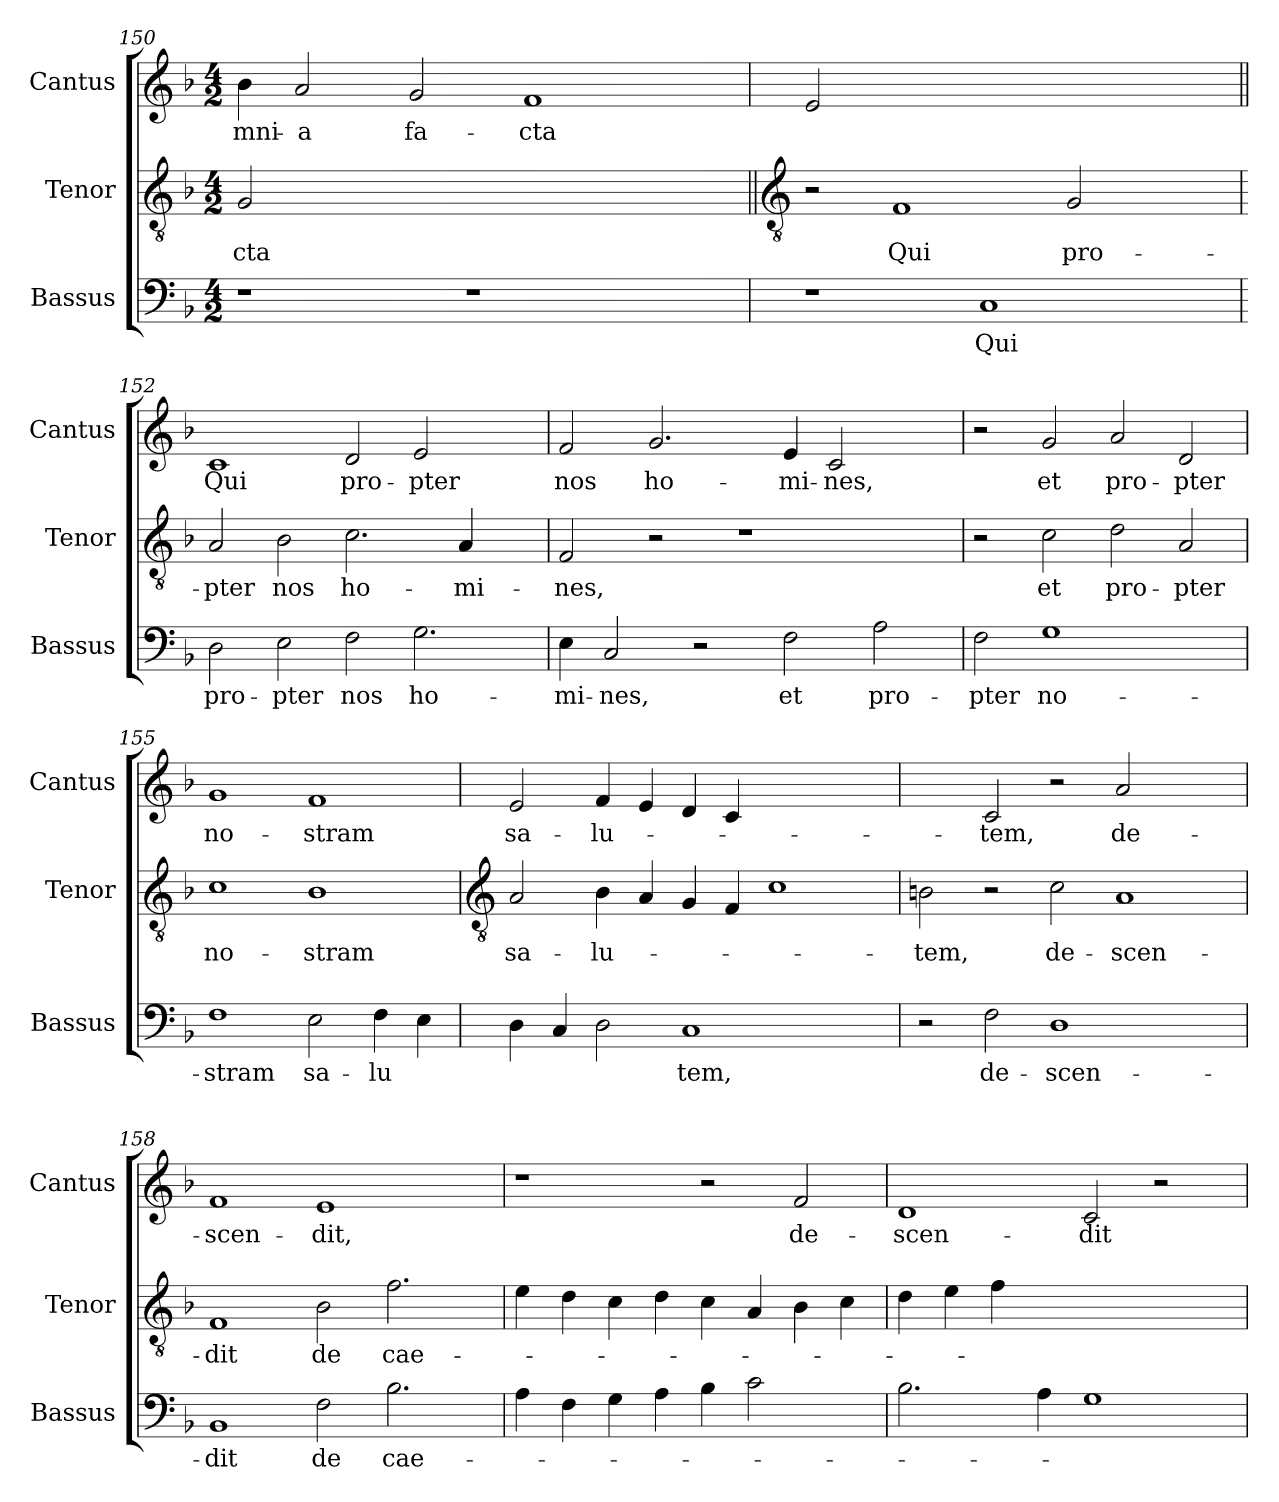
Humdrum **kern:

**kern	**text	**text	**kern	**text	**text	**kern	**text	**text
*part3	*part3	*part3	*part2	*part2	*part2	*part1	*part1	*part1
*staff3	*staff3	*staff3	*staff2	*staff2	*staff2	*staff1	*staff1	*staff1
*I"Bassus	*	*	*I"Tenor	*	*	*I"Cantus	*	*
*I'Bassus	*	*	*I'Tenor	*	*	*I'Cantus	*	*
!!LO:LB:g=z
*clefF4	*	*	*clefGv2	*	*	*clefG2	*	*
*k[b-]	*	*	*k[b-]	*	*	*k[b-]	*	*
*F:	*	*	*F:	*	*	*F:	*	*
*M4/2	*	*	*M4/2	*	*	*M4/2	*	*
=150	=150	=150	=150	=150	=150	=150	=150	=150
!	!	!	!	!LO:LY:b	!	!	!LO:LY:b	!
1r	.	.	2G	cta	.	4b-	-mni-	.
!	!	!	!	!	!	!	!LO:LY:b	!
.	.	.	.	.	.	2a	-a	.
!	!	!	!	!LO:LY:b	!	!	!	!
.	.	.	0Ayy	sunt.	.	.	.	.
!	!	!	!	!	!	!	!LO:LY:b	!
.	.	.	.	.	.	2g	fa-	.
1r	.	.	.	.	.	.	.	.
!	!	!	!	!	!	!	!LO:LY:b	!
.	.	.	.	.	.	1f	-cta	.
2ryy	.	.	.	.	.	.	.	.
.	.	.	.	.	.	4ryy	.	.
!!LO:LB:g=z
=151	=151	=151	=151||	=151	=151	=151	=151	=151
*	*	*	*clefGv2	*	*	*	*	*
1r	.	.	2r	.	.	2e	.	.
!	!	!	!	!LO:LY:b	!	!	!LO:LY:b	!
.	.	.	1F	Qui	.	0fyy	sunt.	.
!	!LO:LY:b	!LO:LY:b	!	!	!	!	!	!
1C	Qui	.	.	.	.	.	.	.
!	!	!	!	!LO:LY:b	!	!	!	!
.	.	.	2G	pro-	.	.	.	.
2ryy	.	.	2ryy	.	.	.	.	.
!!LO:LB:g=z
=152	=152||	=152||	=152	=152||	=152||	=152||	=152||	=152||
!	!LO:LY:b	!	!	!LO:LY:b	!	!	!LO:LY:b	!
2D	pro-	.	2A	-pter	.	1c	Qui	.
!	!LO:LY:b	!	!	!LO:LY:b	!	!	!	!
2E	-pter	.	2B-	nos	.	.	.	.
!	!LO:LY:b	!	!	!LO:LY:b	!	!	!LO:LY:b	!
2F	nos	.	2.c	ho-	.	2d	pro-	.
!	!LO:LY:b	!	!	!	!	!	!LO:LY:b	!
2.G	ho-	.	.	.	.	2e	-pter	.
!	!	!	!	!LO:LY:b	!	!	!	!
.	.	.	4A	-mi-	.	.	.	.
.	.	.	4ryy	.	.	4ryy	.	.
=153	=153	=153	=153	=153	=153	=153	=153	=153
!	!LO:LY:b	!	!	!LO:LY:b	!	!	!LO:LY:b	!
4E	-mi-	.	2F	-nes,	.	2f	nos	.
!	!LO:LY:b	!	!	!	!	!	!	!
2C	-nes,	.	.	.	.	.	.	.
!	!	!	!	!	!	!	!LO:LY:b	!
.	.	.	2r	.	.	2.g	ho-	.
2r	.	.	.	.	.	.	.	.
.	.	.	1r	.	.	.	.	.
!	!LO:LY:b	!	!	!	!	!	!LO:LY:b	!
2F	et	.	.	.	.	4e	-mi-	.
!	!	!	!	!	!	!	!LO:LY:b	!
.	.	.	.	.	.	2c	-nes,	.
!	!LO:LY:b	!	!	!	!	!	!	!
2A	pro-	.	.	.	.	.	.	.
.	.	.	4ryy	.	.	4ryy	.	.
=154	=154	=154	=154	=154	=154	=154	=154	=154
!	!LO:LY:b	!	!	!	!	!	!	!
2F	-pter	.	2r	.	.	2r	.	.
!	!LO:LY:b	!	!	!LO:LY:b	!	!	!LO:LY:b	!
1G	no-	.	2c	et	.	2g	et	.
!	!	!	!	!LO:LY:b	!	!	!LO:LY:b	!
.	.	.	2d	pro-	.	2a	pro-	.
!	!	!	!	!LO:LY:b	!	!	!LO:LY:b	!
2ryy	.	.	2A	-pter	.	2d	-pter	.
!!LO:LB:g=z
=155	=155	=155	=155	=155	=155	=155	=155	=155
!	!LO:LY:b	!	!	!LO:LY:b	!	!	!LO:LY:b	!
1F	-stram	.	1c	no-	.	1g	no-	.
!	!LO:LY:b	!	!	!LO:LY:b	!	!	!LO:LY:b	!
2E	sa-	.	1B-	-stram	.	1f	-stram	.
!	!LO:LY:b	!	!	!	!	!	!	!
4F	-lu	.	.	.	.	.	.	.
4E	.	.	.	.	.	.	.	.
!!LO:LB:g=z
=156	=156	=156	=156	=156	=156	=156	=156	=156
*	*	*	*clefGv2	*	*	*	*	*
!	!	!	!	!LO:LY:b	!	!	!LO:LY:b	!
4D	.	.	2A	sa-	.	2e	sa-	.
4C	.	.	.	.	.	.	.	.
!	!	!	!	!LO:LY:b	!	!	!LO:LY:b	!
2D	.	.	4B-	-lu-	.	4f	-lu-	.
.	.	.	4A	.	.	4e	.	.
!	!LO:LY:b	!	!	!	!	!	!	!
1C	tem,	.	4G	.	.	4d	.	.
.	.	.	4F	.	.	4c	.	.
.	.	.	1c	.	.	[2dyy	.	.
2ryy	.	.	.	.	.	2ryy	.	.
!!LO:LB:g=z
=157	=157	=157	=157	=157	=157	=157	=157	=157
!	!	!	!	!LO:LY:b	!	!	!	!
2r	.	.	2Bn	-tem,	.	2dyy]	.	.
!	!LO:LY:b	!LO:LY:b	!	!	!	!	!LO:LY:b	!
2F	de-	-	2r	.	.	2c	-tem,	.
!	!LO:LY:b	!	!	!LO:LY:b	!LO:LY:b	!	!	!
1D	scen-	.	2c	de-	-	2r	.	.
!	!	!	!	!LO:LY:b	!	!	!LO:LY:b	!
.	.	.	1A	scen-	.	2a	de-	.
2ryy	.	.	.	.	.	2ryy	.	.
=158	=158	=158	=158	=158	=158	=158	=158	=158
!	!LO:LY:b	!	!	!LO:LY:b	!	!	!LO:LY:b	!
1BB-	-dit	.	1F	-dit	.	1f	-scen-	.
!	!LO:LY:b	!	!	!LO:LY:b	!	!	!LO:LY:b	!
2F	de	.	2B-	de	.	1e	-dit,	.
!	!LO:LY:b	!	!	!LO:LY:b	!	!	!	!
2.B-	cae-	.	2.f	cae-	.	.	.	.
.	.	.	.	.	.	4ryy	.	.
=159	=159	=159	=159	=159	=159	=159	=159	=159
4A	.	.	4e	.	.	1r	.	.
4F	.	.	4d	.	.	.	.	.
4G	.	.	4c	.	.	.	.	.
4A	.	.	4d	.	.	.	.	.
4B-	.	.	4c	.	.	2r	.	.
2c	.	.	4A	.	.	.	.	.
!	!	!	!	!	!	!	!LO:LY:b	!LO:LY:b
.	.	.	4B-	.	.	2f	de-	-
4ryy	.	.	4c	.	.	.	.	.
!!LO:LB:g=z
=160	=160	=160	=160	=160	=160	=160	=160	=160
!	!	!	!	!	!	!	!LO:LY:b	!
2.B-	.	.	4d	.	.	1d	scen-	.
.	.	.	4e	.	.	.	.	.
.	.	.	4f	.	.	.	.	.
4A	.	.	1ryy	.	.	.	.	.
!	!	!	!	!	!	!	!LO:LY:b	!
1G	.	.	.	.	.	2c	-dit	.
.	.	.	.	.	.	2r	.	.
.	.	.	4ryy	.	.	.	.	.
=	=	=	=	=	=	=	=	=
*-	*-	*-	*-	*-	*-	*-	*-	*-
